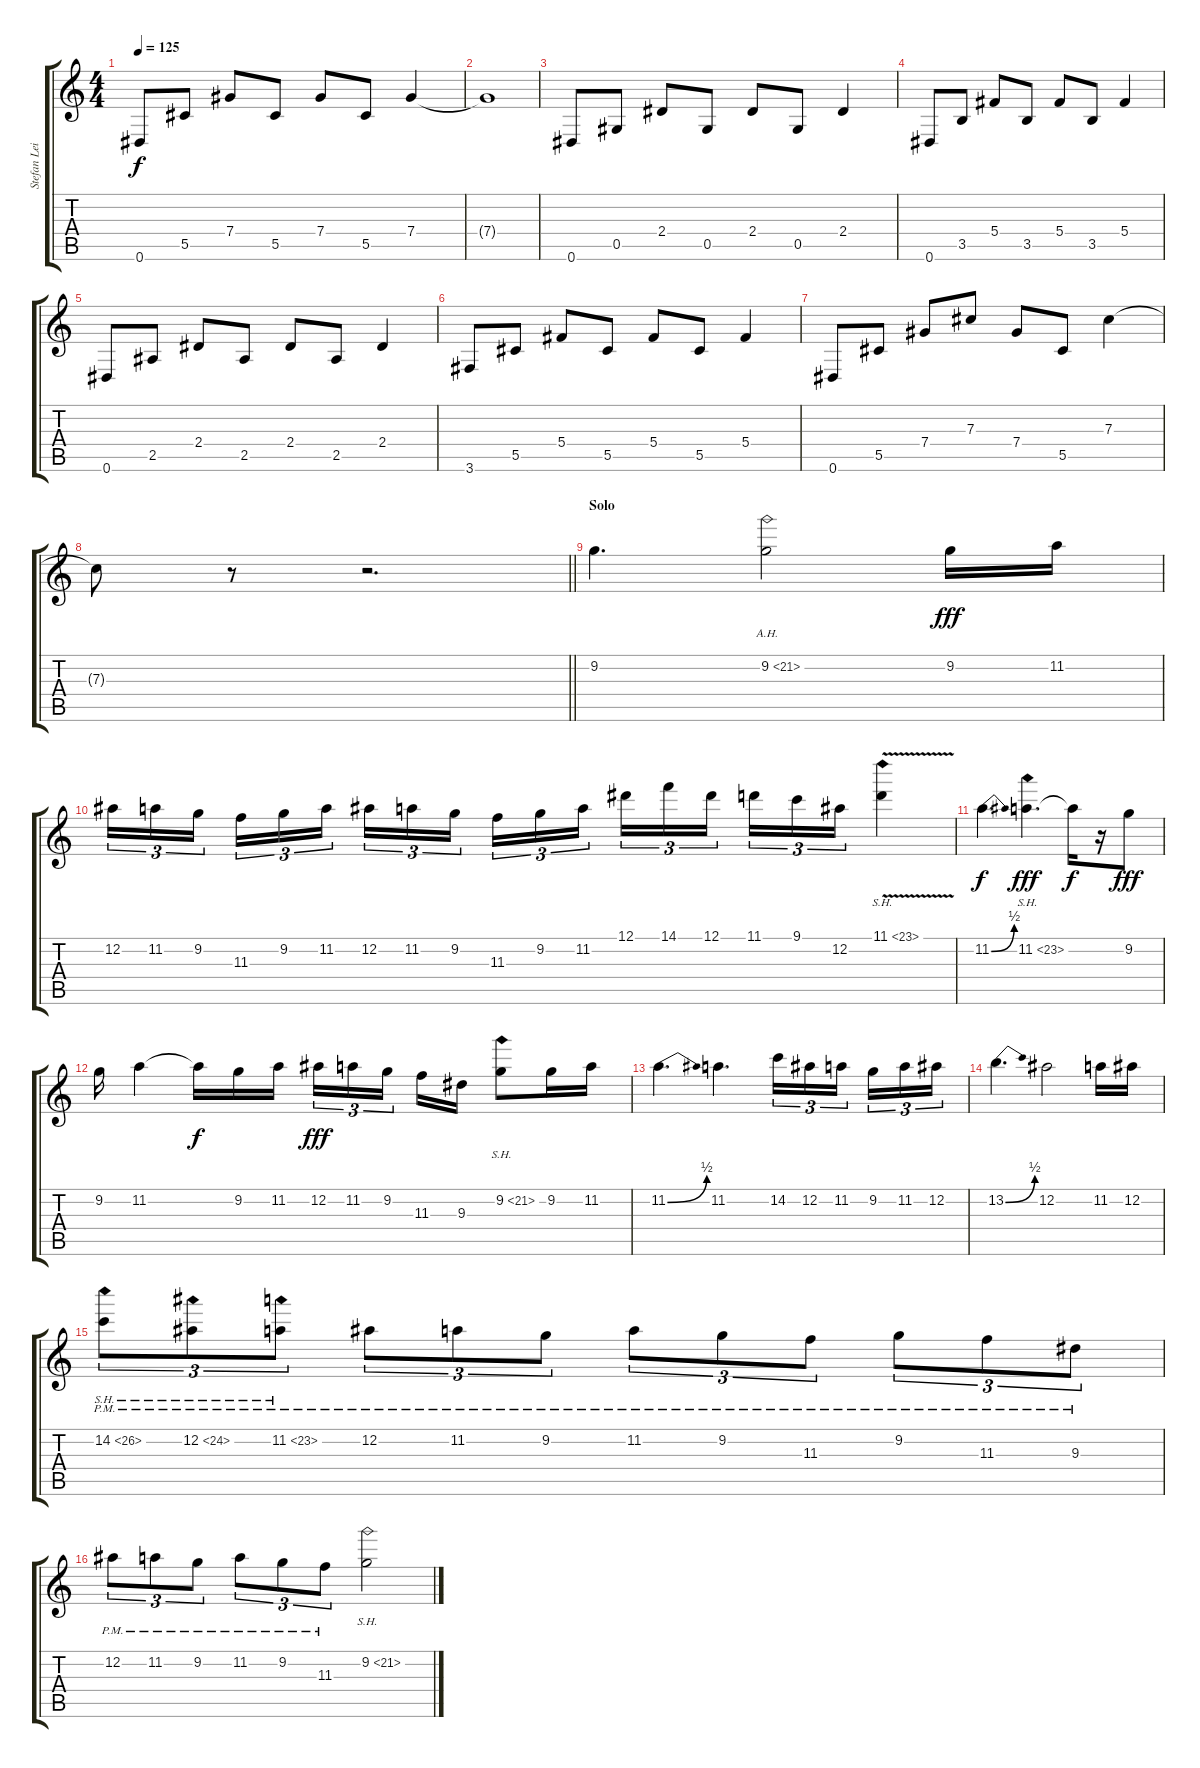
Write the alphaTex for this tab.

\track ("Stefan Leibing" "Stefan Lei") {instrument distortionguitar}
\staff {score tabs}
\tuning (Eb4 Bb3 Gb3 Db3 Ab2 Eb2) {hide}
\ts (4 4)
\tempo 125
\clef g2
\ks c
0.6.8{dy f} 5.5.8 7.4.8 5.5.8 7.4.8 5.5.8 7.4.4 |
7.4{t}.1 |
0.6.8 0.5.8 2.4.8 0.5.8 2.4.8 0.5.8 2.4.4 |
0.6.8 3.5.8 5.4.8 3.5.8 5.4.8 3.5.8 5.4.4 |
0.6.8 2.5.8 2.4.8 2.5.8 2.4.8 2.5.8 2.4.4 |
3.6.8 5.5.8 5.4.8 5.5.8 5.4.8 5.5.8 5.4.4 |
0.6.8 5.5.8 7.4.8 7.3.8 7.4.8 5.5.8 7.3.4 |
\barLineRight lightlight
7.3{t}.8 r.8 r.2{d} |
\section ("" "Solo")
9.2.4{d volume 16 instrument distortionguitar} 9.2{ah 12}.2 9.2.16{dy fff} 11.2.16 |
12.2.16{tu (3 2)} 11.2.16{tu (3 2)} 9.2.16{tu (3 2) beam splitsecondary} 11.3.16{tu (3 2)} 9.2.16{tu (3 2)} 11.2.16{tu (3 2)} 12.2.16{tu (3 2)} 11.2.16{tu (3 2)} 9.2.16{tu (3 2) beam splitsecondary} 11.3.16{tu (3 2)} 9.2.16{tu (3 2)} 11.2.16{tu (3 2)} 12.1.16{tu (3 2)} 14.1.16{tu (3 2)} 12.1.16{tu (3 2) beam splitsecondary} 11.1.16{tu (3 2)} 9.1.16{tu (3 2)} 12.2.16{tu (3 2)} 11.1{sh 12 v}.4 |
11.2{be (bend 0 0 60 2)}.4{d dy f} 11.2{sh 12}.4{d dy fff} 11.2{t}.16{dy f} r.16 9.2.8{dy fff} |
9.2.16 11.2.4 11.2{t}.16{dy f} 9.2.16 11.2.16 12.2.16{tu (3 2) dy fff} 11.2.16{tu (3 2)} 9.2.16{tu (3 2) beam splitsecondary} 11.3.16 9.3.16 9.2{sh 12}.8 9.2.16 11.2.16 |
11.2{be (bend 0 0 60 2)}.4{d} 11.2.4{d} 14.2.16{tu (3 2)} 12.2.16{tu (3 2)} 11.2.16{tu (3 2) beam splitsecondary} 9.2.16{tu (3 2)} 11.2.16{tu (3 2)} 12.2.16{tu (3 2)} |
13.2{be (bend 0 0 60 2)}.4{d} 12.2.2 11.2.16 12.2.16 |
14.2{sh 12 pm}.8{tu (3 2)} 12.2{sh 12 pm}.8{tu (3 2)} 11.2{sh 12 pm}.8{tu (3 2)} 12.2{pm}.8{tu (3 2)} 11.2{pm}.8{tu (3 2)} 9.2{pm}.8{tu (3 2)} 11.2{pm}.8{tu (3 2)} 9.2{pm}.8{tu (3 2)} 11.3{pm}.8{tu (3 2)} 9.2{pm}.8{tu (3 2)} 11.3{pm}.8{tu (3 2)} 9.3{pm}.8{tu (3 2)} |
12.2{pm}.8{tu (3 2)} 11.2{pm}.8{tu (3 2)} 9.2{pm}.8{tu (3 2)} 11.2{pm}.8{tu (3 2)} 9.2{pm}.8{tu (3 2)} 11.3{pm}.8{tu (3 2)} 9.2{sh 12}.2
